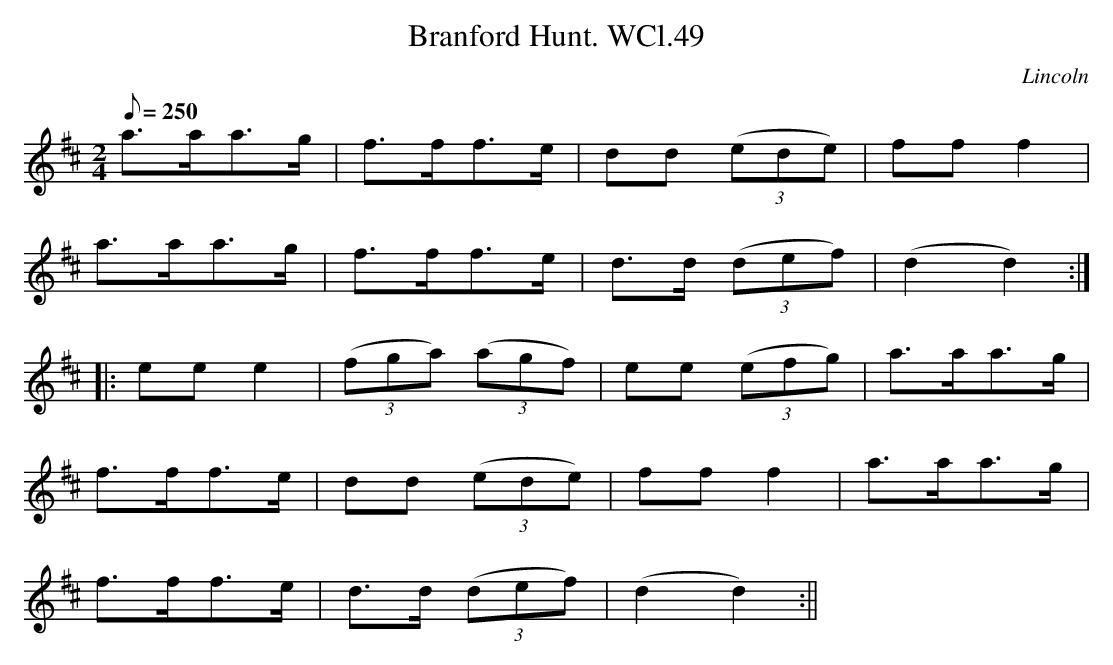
X:1
T:Branford Hunt. WCl.49
M:2/4
L:1/8
Q:250
O:Lincoln
K:D
a>aa>g|f>ff>e|dd ((3ede)|ff f2|!
a>aa>g|f>ff>e|d>d ((3def)|(d2d2)::!
ee e2|((3fga) ((3agf)|ee ((3efg)|a>aa>g|!
f>ff>e|dd ((3ede)|ff f2|a>aa>g|!
f>ff>e|d>d ((3def)|(d2d2):||
